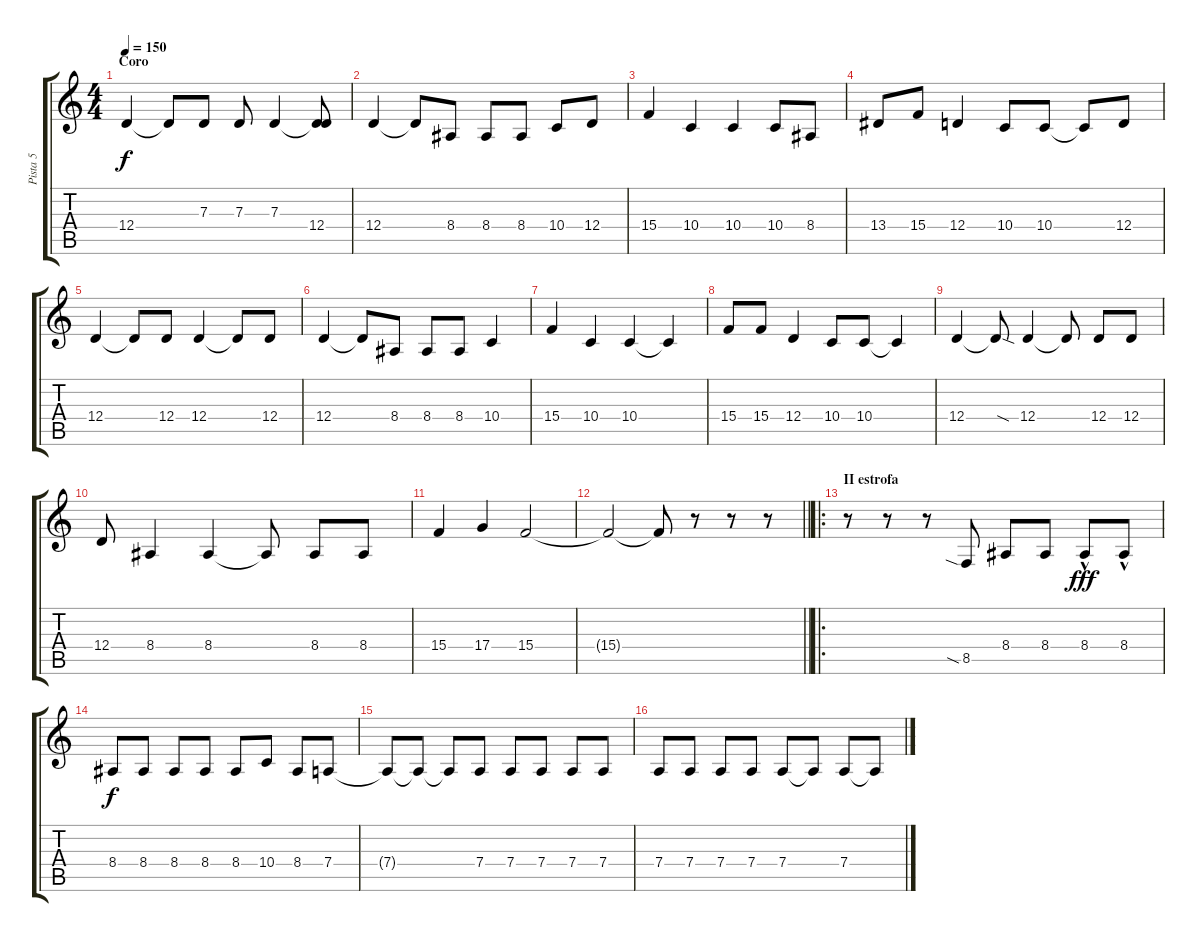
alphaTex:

\track ("Pista 5" "Pista 5") {instrument synthbrass2}
\staff {score tabs}
\tuning (E4 B3 G3 D3 A2 E2) {hide}
\ts (4 4)
\section ("" "Coro")
\tempo 150
\clef g2
\ks c
12.4.4{dy f} 12.4{t}.8 7.3.8 7.3.8 7.3.4 (7.3{t} 12.4).8 |
12.4.4 12.4{t}.8 8.4.8 8.4.8 8.4.8 10.4.8 12.4.8 |
15.4.4 10.4.4 10.4.4 10.4.8 8.4.8 |
13.4.8 15.4.8 12.4.4 10.4.8 10.4.8 10.4{t}.8 12.4.8 |
12.4.4 12.4{t}.8 12.4.8 12.4.4 12.4{t}.8 12.4.8 |
12.4.4 12.4{t}.8 8.4.8 8.4.8 8.4.8 10.4.4 |
15.4.4 10.4.4 10.4.4 10.4{t}.4 |
15.4.8 15.4.8 12.4.4 10.4.8 10.4.8 10.4{t}.4 |
12.4.4 12.4{sod t}.8 12.4.4 12.4{t}.8 12.4.8 12.4.8 |
12.4.8 8.4.4 8.4.4 8.4{t}.8 8.4.8 8.4.8 |
15.4.4 17.4.4 15.4.2 |
\barLineRight lightlight
15.4{t}.2 15.4{t}.8 r.8 r.8 r.8 |
\ro
\section ("" "II estrofa")
r.8 r.8 r.8 8.5{sia}.8 8.4.8 8.4.8 8.4{hac}.8{dy fff} 8.4{hac}.8 |
8.4.8{dy f} 8.4.8 8.4.8 8.4.8 8.4.8 10.4.8 8.4.8 7.4.8 |
7.4{t}.8 7.4{t}.8 7.4{t}.8 7.4.8 7.4.8 7.4.8 7.4.8 7.4.8 |
7.4.8 7.4.8 7.4.8 7.4.8 7.4.8 7.4{t}.8 7.4.8 7.4{t}.8
